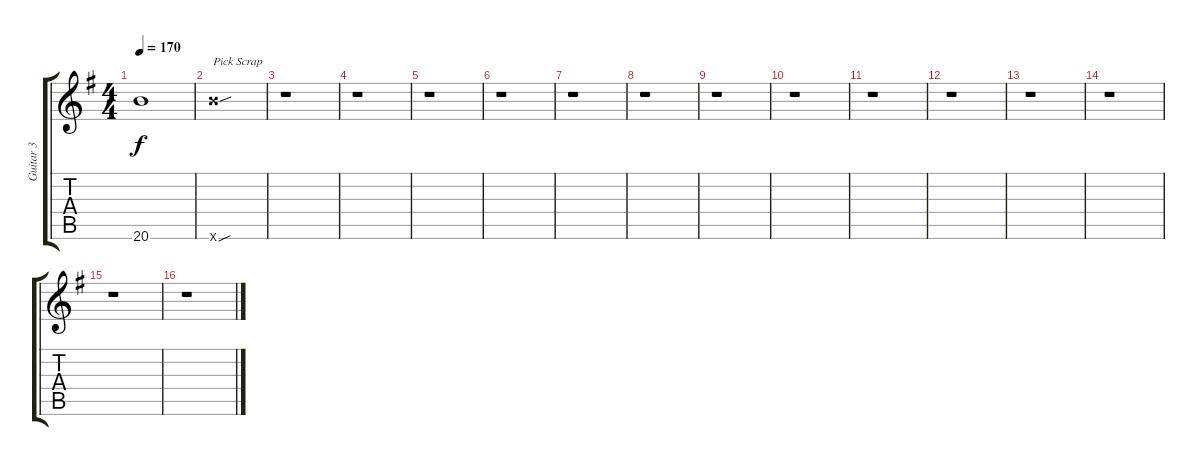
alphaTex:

\track ("Guitar 3" "Guitar 3") {instrument distortionguitar}
\staff {score tabs}
\tuning (Eb4 Bb3 Gb3 Db3 Ab2 Eb2) {hide}
\ts (4 4)
\tempo 170
\clef g2
\ks g
20.6.1{dy f} |
20.6{sou x}.1{txt "Pick Scrap"} |
r.1 |
r.1 |
r.1 |
r.1 |
r.1 |
r.1 |
r.1 |
r.1 |
r.1 |
r.1 |
r.1 |
r.1 |
r.1 |
r.1
